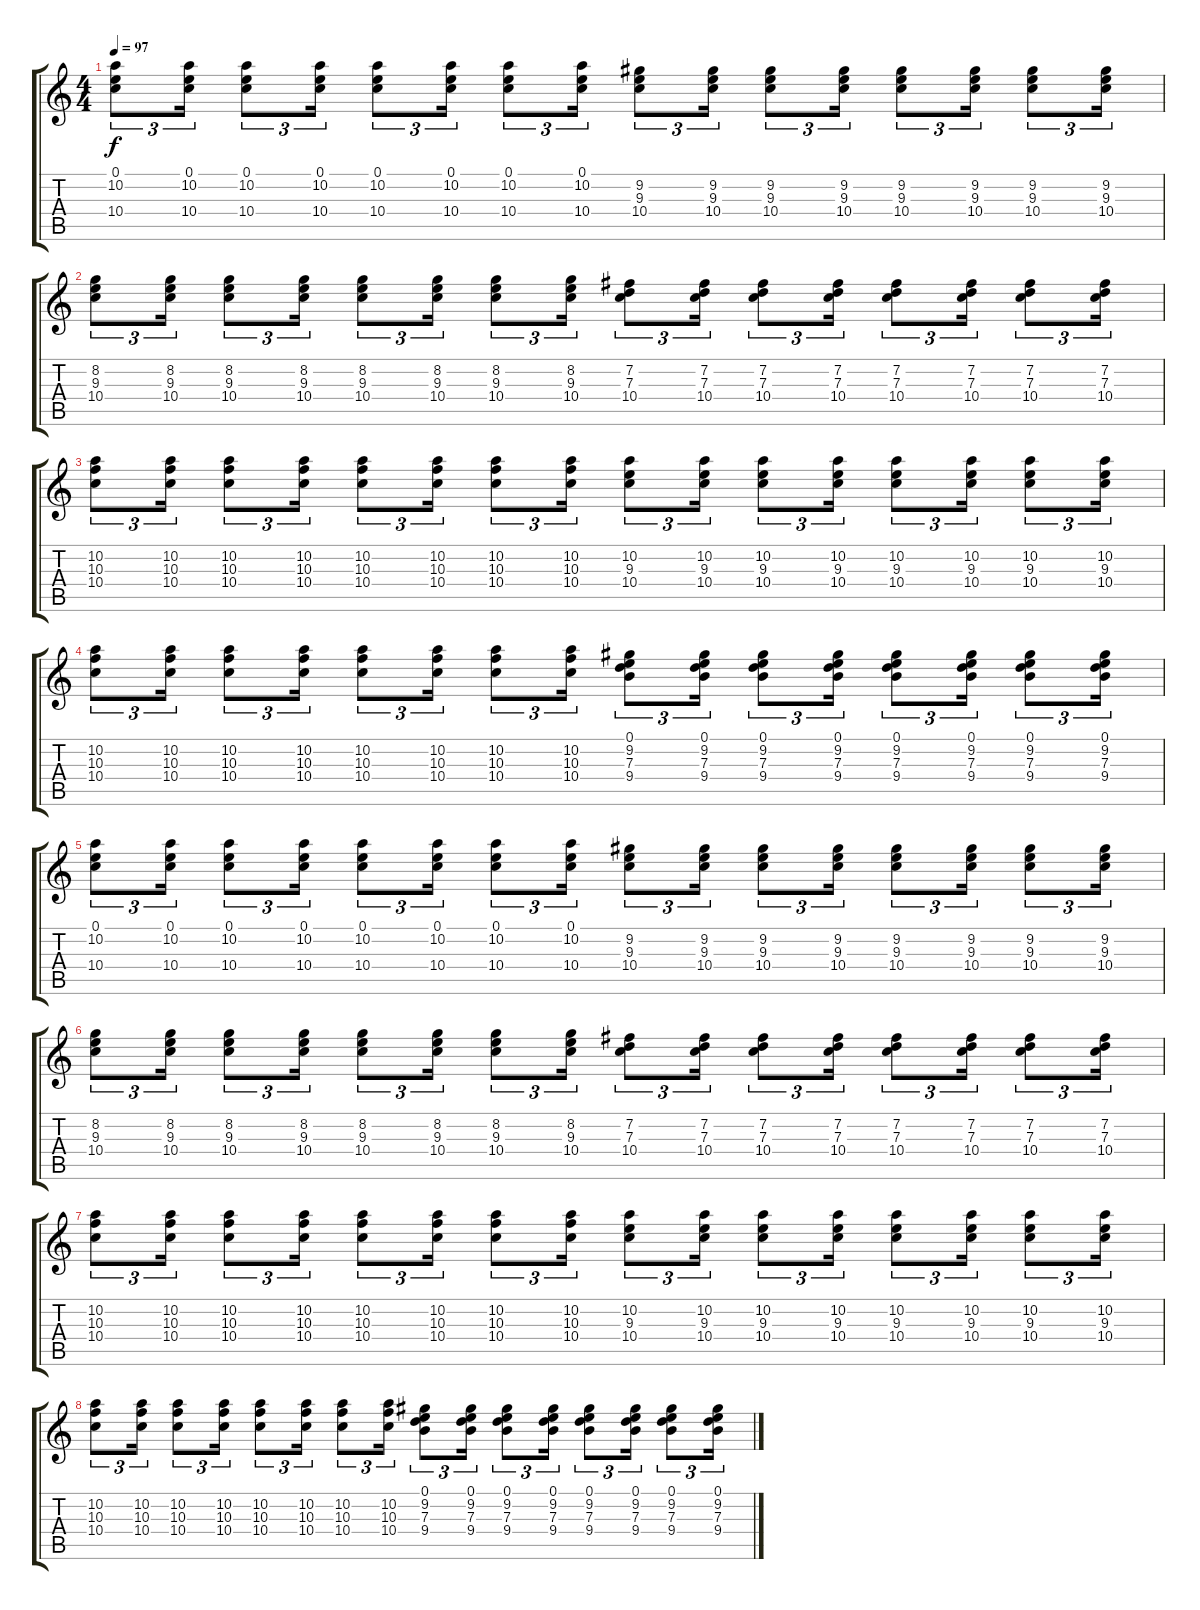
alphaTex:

\track "" {instrument acousticguitarnylon}
\staff {score tabs}
\tuning (E4 B3 G3 D3 A2 E2) {hide}
\ts (4 4)
\tempo 97
\clef g2
\ks c
(0.1 10.2 10.4).8{tu (3 2) dy f} (0.1 10.2 10.4).16{tu (3 2)} (0.1 10.2 10.4).8{tu (3 2)} (0.1 10.2 10.4).16{tu (3 2)} (0.1 10.2 10.4).8{tu (3 2)} (0.1 10.2 10.4).16{tu (3 2)} (0.1 10.2 10.4).8{tu (3 2)} (0.1 10.2 10.4).16{tu (3 2)} (9.2 9.3 10.4).8{tu (3 2)} (9.2 9.3 10.4).16{tu (3 2)} (9.2 9.3 10.4).8{tu (3 2)} (9.2 9.3 10.4).16{tu (3 2)} (9.2 9.3 10.4).8{tu (3 2)} (9.2 9.3 10.4).16{tu (3 2)} (9.2 9.3 10.4).8{tu (3 2)} (9.2 9.3 10.4).16{tu (3 2)} |
(8.2 9.3 10.4).8{tu (3 2)} (8.2 9.3 10.4).16{tu (3 2)} (8.2 9.3 10.4).8{tu (3 2)} (8.2 9.3 10.4).16{tu (3 2)} (8.2 9.3 10.4).8{tu (3 2)} (8.2 9.3 10.4).16{tu (3 2)} (8.2 9.3 10.4).8{tu (3 2)} (8.2 9.3 10.4).16{tu (3 2)} (7.2 7.3 10.4).8{tu (3 2)} (7.2 7.3 10.4).16{tu (3 2)} (7.2 7.3 10.4).8{tu (3 2)} (7.2 7.3 10.4).16{tu (3 2)} (7.2 7.3 10.4).8{tu (3 2)} (7.2 7.3 10.4).16{tu (3 2)} (7.2 7.3 10.4).8{tu (3 2)} (7.2 7.3 10.4).16{tu (3 2)} |
(10.2 10.3 10.4).8{tu (3 2)} (10.2 10.3 10.4).16{tu (3 2)} (10.2 10.3 10.4).8{tu (3 2)} (10.2 10.3 10.4).16{tu (3 2)} (10.2 10.3 10.4).8{tu (3 2)} (10.2 10.3 10.4).16{tu (3 2)} (10.2 10.3 10.4).8{tu (3 2)} (10.2 10.3 10.4).16{tu (3 2)} (10.2 9.3 10.4).8{tu (3 2)} (10.2 9.3 10.4).16{tu (3 2)} (10.2 9.3 10.4).8{tu (3 2)} (10.2 9.3 10.4).16{tu (3 2)} (10.2 9.3 10.4).8{tu (3 2)} (10.2 9.3 10.4).16{tu (3 2)} (10.2 9.3 10.4).8{tu (3 2)} (10.2 9.3 10.4).16{tu (3 2)} |
(10.2 10.3 10.4).8{tu (3 2)} (10.2 10.3 10.4).16{tu (3 2)} (10.2 10.3 10.4).8{tu (3 2)} (10.2 10.3 10.4).16{tu (3 2)} (10.2 10.3 10.4).8{tu (3 2)} (10.2 10.3 10.4).16{tu (3 2)} (10.2 10.3 10.4).8{tu (3 2)} (10.2 10.3 10.4).16{tu (3 2)} (0.1 9.2 7.3 9.4).8{tu (3 2)} (0.1 9.2 7.3 9.4).16{tu (3 2)} (0.1 9.2 7.3 9.4).8{tu (3 2)} (0.1 9.2 7.3 9.4).16{tu (3 2)} (0.1 9.2 7.3 9.4).8{tu (3 2)} (0.1 9.2 7.3 9.4).16{tu (3 2)} (0.1 9.2 7.3 9.4).8{tu (3 2)} (0.1 9.2 7.3 9.4).16{tu (3 2)} |
(0.1 10.2 10.4).8{tu (3 2)} (0.1 10.2 10.4).16{tu (3 2)} (0.1 10.2 10.4).8{tu (3 2)} (0.1 10.2 10.4).16{tu (3 2)} (0.1 10.2 10.4).8{tu (3 2)} (0.1 10.2 10.4).16{tu (3 2)} (0.1 10.2 10.4).8{tu (3 2)} (0.1 10.2 10.4).16{tu (3 2)} (9.2 9.3 10.4).8{tu (3 2)} (9.2 9.3 10.4).16{tu (3 2)} (9.2 9.3 10.4).8{tu (3 2)} (9.2 9.3 10.4).16{tu (3 2)} (9.2 9.3 10.4).8{tu (3 2)} (9.2 9.3 10.4).16{tu (3 2)} (9.2 9.3 10.4).8{tu (3 2)} (9.2 9.3 10.4).16{tu (3 2)} |
(8.2 9.3 10.4).8{tu (3 2)} (8.2 9.3 10.4).16{tu (3 2)} (8.2 9.3 10.4).8{tu (3 2)} (8.2 9.3 10.4).16{tu (3 2)} (8.2 9.3 10.4).8{tu (3 2)} (8.2 9.3 10.4).16{tu (3 2)} (8.2 9.3 10.4).8{tu (3 2)} (8.2 9.3 10.4).16{tu (3 2)} (7.2 7.3 10.4).8{tu (3 2)} (7.2 7.3 10.4).16{tu (3 2)} (7.2 7.3 10.4).8{tu (3 2)} (7.2 7.3 10.4).16{tu (3 2)} (7.2 7.3 10.4).8{tu (3 2)} (7.2 7.3 10.4).16{tu (3 2)} (7.2 7.3 10.4).8{tu (3 2)} (7.2 7.3 10.4).16{tu (3 2)} |
(10.2 10.3 10.4).8{tu (3 2)} (10.2 10.3 10.4).16{tu (3 2)} (10.2 10.3 10.4).8{tu (3 2)} (10.2 10.3 10.4).16{tu (3 2)} (10.2 10.3 10.4).8{tu (3 2)} (10.2 10.3 10.4).16{tu (3 2)} (10.2 10.3 10.4).8{tu (3 2)} (10.2 10.3 10.4).16{tu (3 2)} (10.2 9.3 10.4).8{tu (3 2)} (10.2 9.3 10.4).16{tu (3 2)} (10.2 9.3 10.4).8{tu (3 2)} (10.2 9.3 10.4).16{tu (3 2)} (10.2 9.3 10.4).8{tu (3 2)} (10.2 9.3 10.4).16{tu (3 2)} (10.2 9.3 10.4).8{tu (3 2)} (10.2 9.3 10.4).16{tu (3 2)} |
(10.2 10.3 10.4).8{tu (3 2)} (10.2 10.3 10.4).16{tu (3 2)} (10.2 10.3 10.4).8{tu (3 2)} (10.2 10.3 10.4).16{tu (3 2)} (10.2 10.3 10.4).8{tu (3 2)} (10.2 10.3 10.4).16{tu (3 2)} (10.2 10.3 10.4).8{tu (3 2)} (10.2 10.3 10.4).16{tu (3 2)} (0.1 9.2 7.3 9.4).8{tu (3 2)} (0.1 9.2 7.3 9.4).16{tu (3 2)} (0.1 9.2 7.3 9.4).8{tu (3 2)} (0.1 9.2 7.3 9.4).16{tu (3 2)} (0.1 9.2 7.3 9.4).8{tu (3 2)} (0.1 9.2 7.3 9.4).16{tu (3 2)} (0.1 9.2 7.3 9.4).8{tu (3 2)} (0.1 9.2 7.3 9.4).16{tu (3 2)}
